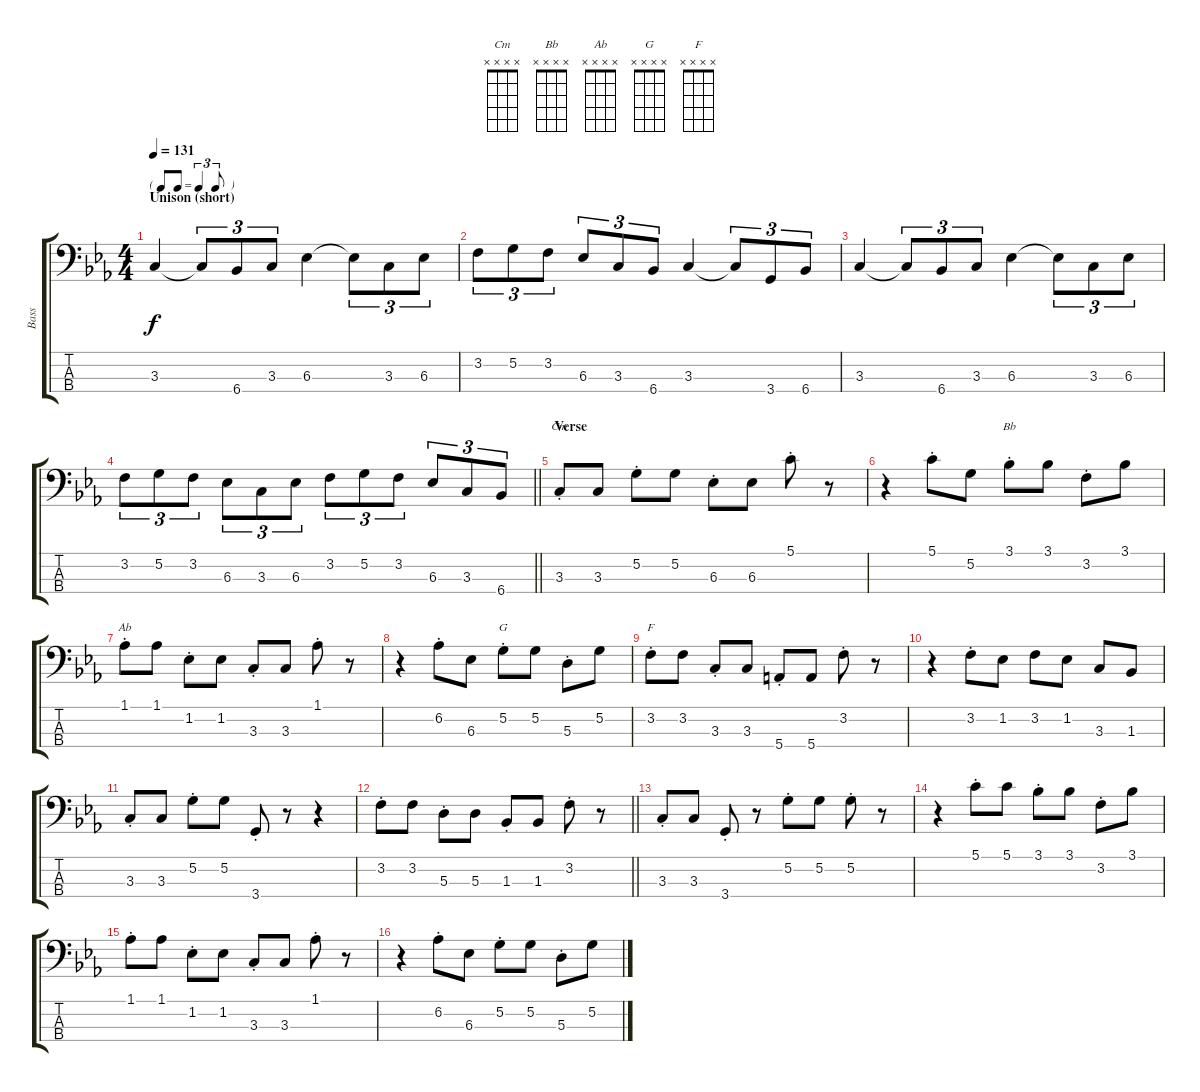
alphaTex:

\track ("Bass" "Bass") {instrument electricbasspick}
\staff {score tabs}
\tuning (G2 D2 A1 E1) {hide}
\chord ("Cm" x x x x)
\chord ("Bb" x x x x)
\chord ("Ab" x x x x)
\chord ("G" x x x x)
\chord ("F" x x x x)
\ts (4 4)
\tf triplet8th
\section ("" "Unison (short)")
\tempo 131
\clef f4
\ks cminor
3.3.4{dy f} 3.3{t}.8{tu (3 2)} 6.4.8{tu (3 2)} 3.3.8{tu (3 2)} 6.3.4 6.3{t}.8{tu (3 2)} 3.3.8{tu (3 2)} 6.3.8{tu (3 2)} |
3.2.8{tu (3 2)} 5.2.8{tu (3 2)} 3.2.8{tu (3 2)} 6.3.8{tu (3 2)} 3.3.8{tu (3 2)} 6.4.8{tu (3 2)} 3.3.4 3.3{t}.8{tu (3 2)} 3.4.8{tu (3 2)} 6.4.8{tu (3 2)} |
3.3.4 3.3{t}.8{tu (3 2)} 6.4.8{tu (3 2)} 3.3.8{tu (3 2)} 6.3.4 6.3{t}.8{tu (3 2)} 3.3.8{tu (3 2)} 6.3.8{tu (3 2)} |
\barLineRight lightlight
3.2.8{tu (3 2)} 5.2.8{tu (3 2)} 3.2.8{tu (3 2)} 6.3.8{tu (3 2)} 3.3.8{tu (3 2)} 6.3.8{tu (3 2)} 3.2.8{tu (3 2)} 5.2.8{tu (3 2)} 3.2.8{tu (3 2)} 6.3.8{tu (3 2)} 3.3.8{tu (3 2)} 6.4.8{tu (3 2)} |
\section ("" "Verse")
3.3{st}.8{ch "Cm"} 3.3.8 5.2{st}.8 5.2.8 6.3{st}.8 6.3.8 5.1{st}.8 r.8 |
r.4 5.1{st}.8 5.2.8 3.1{st}.8{ch "Bb"} 3.1.8 3.2{st}.8 3.1.8 |
1.1{st}.8{ch "Ab"} 1.1.8 1.2{st}.8 1.2.8 3.3{st}.8 3.3.8 1.1{st}.8 r.8 |
r.4 6.2{st}.8 6.3.8 5.2{st}.8{ch "G"} 5.2.8 5.3{st}.8 5.2.8 |
3.2{st}.8{ch "F"} 3.2.8 3.3{st}.8 3.3.8 5.4{st}.8 5.4.8 3.2{st}.8 r.8 |
r.4 3.2{st}.8 1.2.8 3.2.8 1.2.8 3.3.8 1.3.8 |
3.3{st}.8 3.3.8 5.2{st}.8 5.2.8 3.4{st}.8 r.8 r.4 |
\barLineRight lightlight
3.2{st}.8 3.2.8 5.3{st}.8 5.3.8 1.3{st}.8 1.3.8 3.2{st}.8 r.8 |
3.3{st}.8 3.3.8 3.4{st}.8 r.8 5.2{st}.8 5.2.8 5.2{st}.8 r.8 |
r.4 5.1{st}.8 5.1.8 3.1{st}.8 3.1.8 3.2{st}.8 3.1.8 |
1.1{st}.8 1.1.8 1.2{st}.8 1.2.8 3.3{st}.8 3.3.8 1.1{st}.8 r.8 |
r.4 6.2{st}.8 6.3.8 5.2{st}.8 5.2.8 5.3{st}.8 5.2.8
